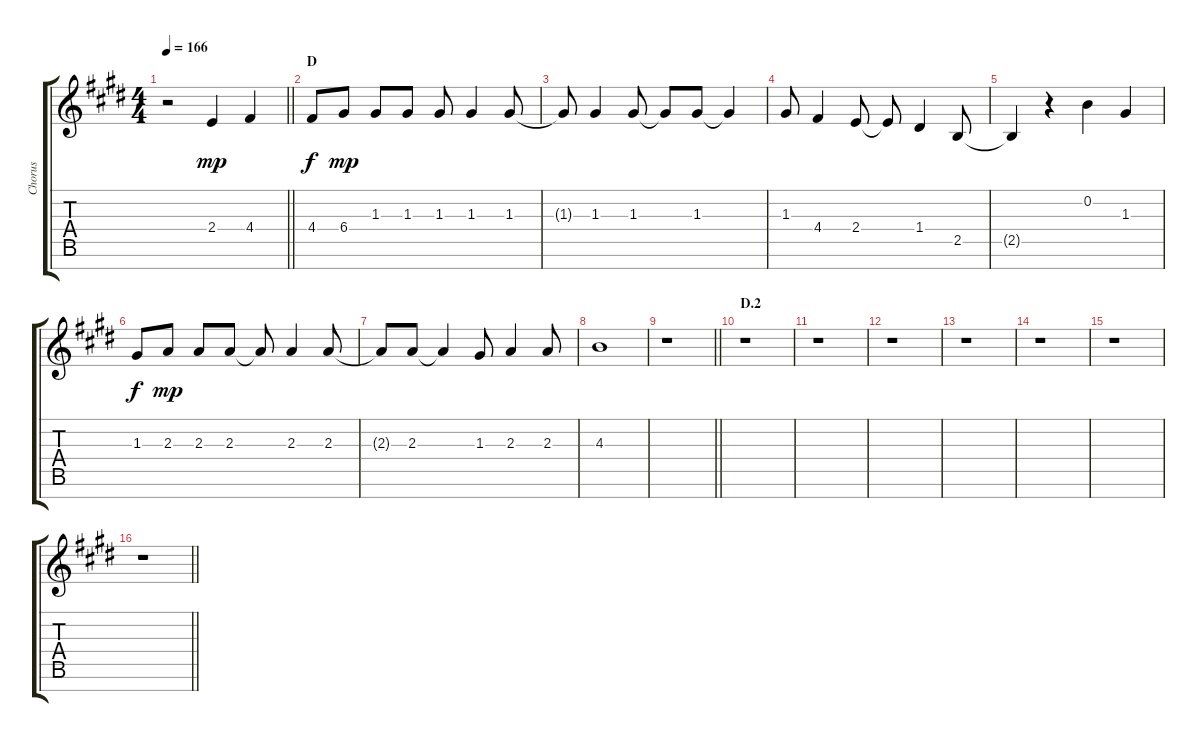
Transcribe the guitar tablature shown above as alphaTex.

\track ("Chorus" "Chorus") {instrument choiraahs}
\staff {score tabs}
\tuning (E5 B4 G4 D4 A3 C3 B2) {hide}
\ts (4 4)
\tempo 166
\clef g2
\barLineRight lightlight
\ks e
r.2{dy mp} 2.4.4 4.4.4 |
\section ("" "D")
4.4.8{dy f} 6.4.8{dy mp} 1.3.8 1.3.8 1.3.8 1.3.4 1.3.8 |
1.3{t}.8 1.3.4 1.3.8 1.3{t}.8 1.3.8 1.3{t}.4 |
1.3.8 4.4.4 2.4.8 2.4{t}.8 1.4.4 2.5.8 |
2.5{t}.4 r.4 0.2.4 1.3.4 |
1.3.8{dy f} 2.3.8{dy mp} 2.3.8 2.3.8 2.3{t}.8 2.3.4 2.3.8 |
2.3{t}.8 2.3.8 2.3{t}.4 1.3.8 2.3.4 2.3.8 |
4.3.1 |
\barLineRight lightlight
r.1 |
\section ("" "D.2")
r.1 |
r.1 |
r.1 |
r.1 |
r.1 |
r.1 |
\barLineRight lightlight
r.1
